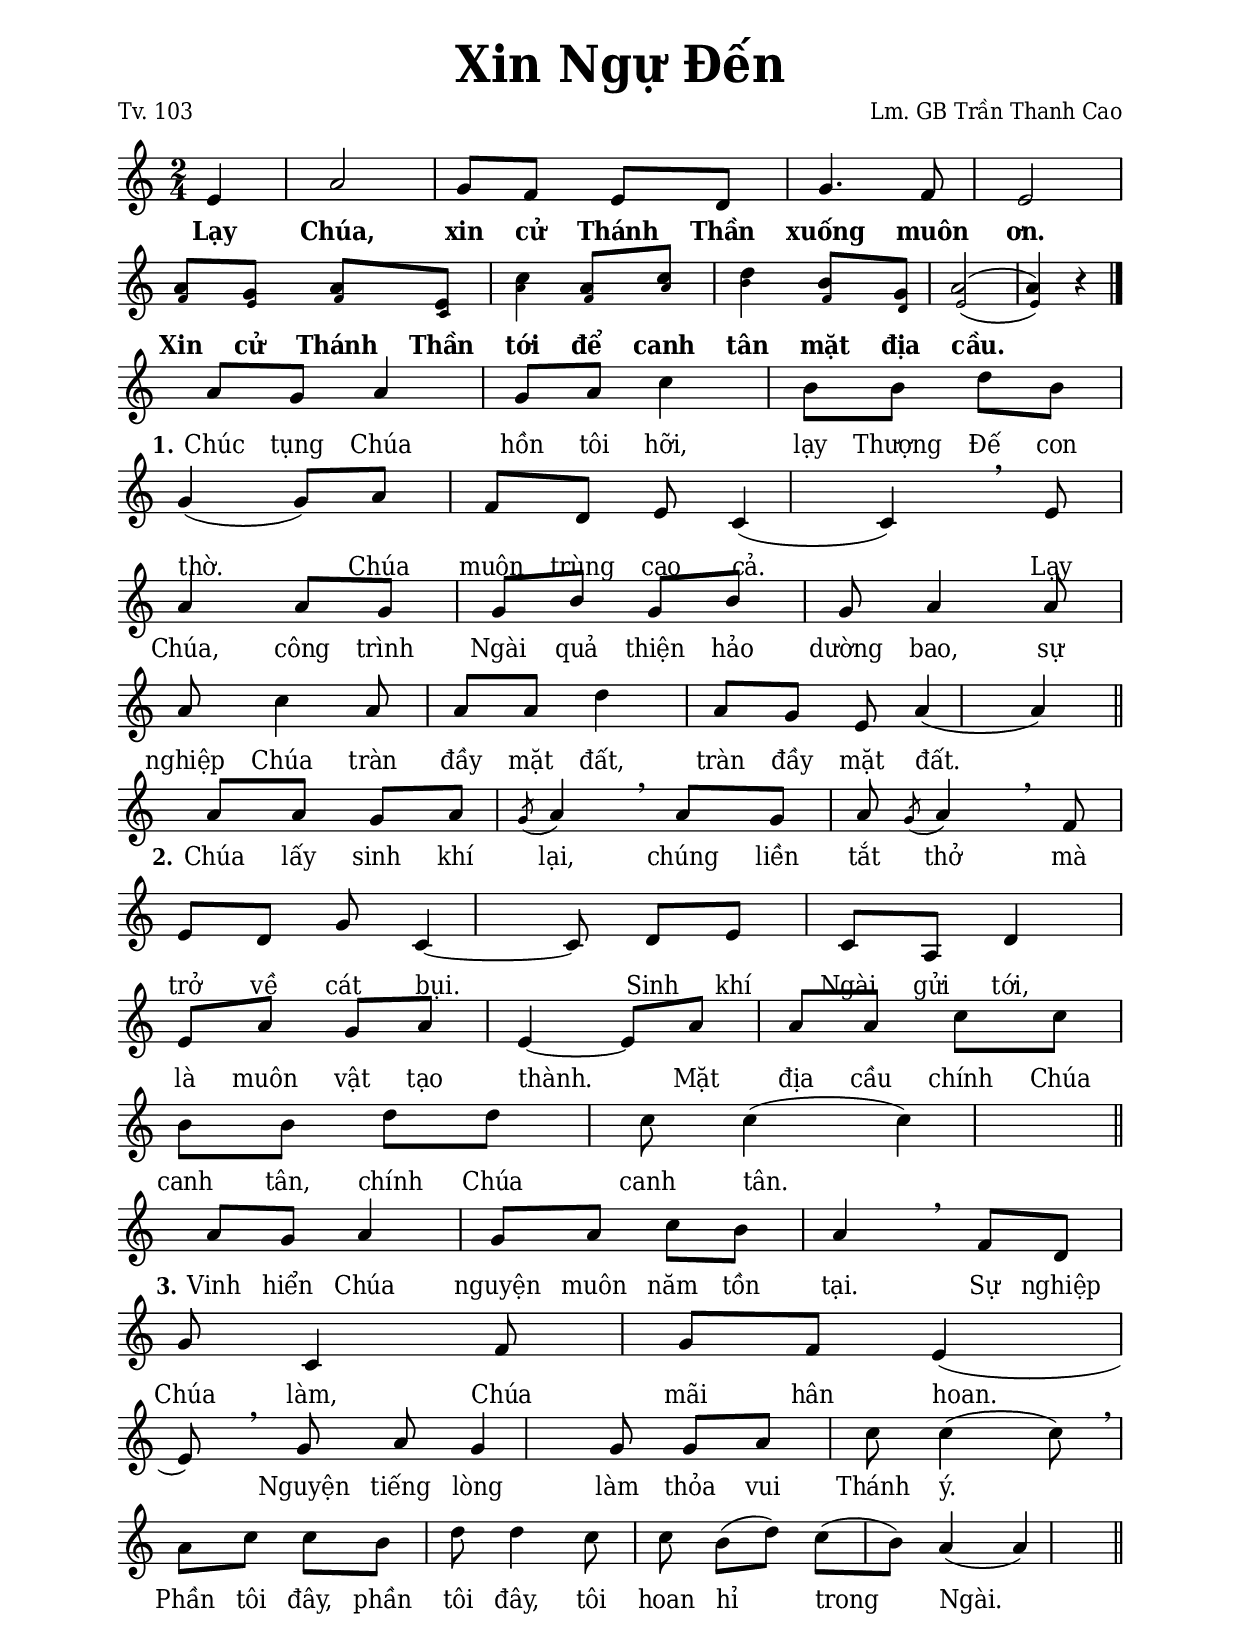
% Cài đặt chung
\version "2.22.1"
\include "english.ly"

\header {
  title = \markup { \fontsize #3 "Xin Ngự Đến" }
  poet = "Tv. 103"
  composer = "Lm. GB Trần Thanh Cao"
  arranger = " "
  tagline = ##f
}

% Nhạc điệp khúc
nhacDiepKhucSop = \relative c' {
  \partial 4 e4 |
  a2 |
  g8 f e d |
  g4. f8 |
  e2 |
  a8 g a e |
  c'4 a8 c |
  d4 b8 g | a2 ^( |
  a4) r \bar "|."
}

nhacDiepKhucBas = \relative c' {
  \skip 4
  \skip 2
  \skip 2
  \skip 2
  \skip 2
  f8 e f c |
  a'4 f8 a |
  b4 f8 d |
  e2 _( |
  e4) r
}

% Nhạc phiên khúc
nhacPhienKhucMot = \relative c'' {
  a8 g a4 g8 a c4
  b8 b d b g4 (g8)
  a f d e c4 (c) \breathe
  e8 a4 a8 g g b g b g a4 a8 a c4 a8 a a d4
  a8 g e a4 (a) \bar "||"
}

nhacPhienKhucHai = \relative c'' {
  a8 a g a \acciaccatura g8 a4 \breathe
  a8 g a \acciaccatura g8 a4 \breathe
  f8 e d g c,4 ~ c8 d e c a d4
  e8 a g a e4 ~ e8
  a a a c c b b d d c c4 (c) \bar "||"
}

nhacPhienKhucBa = \relative c'' {
  a8 g a4 g8 a c b a4 \breathe
  f8 d g c,4 f8 g f e4 (e8) \breathe
  g a g4 g8 g a c c4 (c8) \breathe \break
  a c c b d d4 c8 c b ([d]) c ([b]) a4 (a) \bar "||"
}

% Lời điệp khúc
loiDiepKhuc = \lyricmode {
  Lạy Chúa, xin cử Thánh Thần xuống muôn ơn.
  Xin cử Thánh Thần tới để canh tân mặt địa cầu.
}

% Lời phiên khúc
loiPhienKhucMot = \lyricmode {
  \set stanza = #"1."
  Chúc tụng Chúa hồn tôi hỡi,
  lạy Thượng Đế con thờ.
  Chúa muôn trùng cao cả.
  Lạy Chúa, công trình Ngài quả thiện hảo dường bao,
  sự nghiệp Chúa tràn đầy mặt đất, tràn đầy mặt đất.
}

loiPhienKhucHai = \lyricmode {
  \set stanza = #"2."
  Chúa lấy sinh khí lại, chúng liền tắt thở mà trở về cát bụi.
  Sinh khí Ngài gửi tới, là muôn vật tạo thành.
  Mặt địa cầu chính Chúa canh tân,
  chính Chúa canh tân.
}

loiPhienKhucBa = \lyricmode {
  \set stanza = #"3."
  Vinh hiển Chúa nguyện muôn năm tồn tại.
  Sự nghiệp Chúa làm, Chúa mãi hân hoan.
  Nguyện tiếng lòng làm thỏa vui Thánh ý.
  Phần tôi đây, phần tôi đây, tôi hoan hỉ trong Ngài.
}


% Dàn trang
\paper {
  #(set-paper-size "a4")
  top-margin = 20\mm
  bottom-margin = 10\mm
  left-margin = 20\mm
  right-margin = 20\mm
  indent = #0
  #(define fonts
    (make-pango-font-tree
      "Deja Vu Serif Condensed"
      "Deja Vu Serif Condensed"
      "Deja Vu Serif Condensed"
      (/ 20 20)))
  page-count = #1
  system-system-spacing = #'((basic-distance . 12)
                             (minimum-distance . 12)
                             (padding . 1))
  score-system-spacing = #'((basic-distance . 12)
                             (minimum-distance . 12)
                             (padding . 1))
}

% Thiết lập tông và nhịp
TongNhip = { \key c \major \time 2/4 }

% Đổi kích thước nốt cho bè phụ
notBePhu =
#(define-music-function (font-size music) (number? ly:music?)
   (for-some-music
     (lambda (m)
       (if (music-is-of-type? m 'rhythmic-event)
           (begin
             (set! (ly:music-property m 'tweaks)
                   (cons `(font-size . ,font-size)
                         (ly:music-property m 'tweaks)))
             #t)
           #f))
     music)
   music)

\score {
  \new ChoirStaff <<
    \new Staff = diepKhuc \with {
        \consists "Merge_rests_engraver"
        %\magnifyStaff #(magstep +1)
        printPartCombineTexts = ##f
      }
      <<
      \new Voice \TongNhip \partCombine 
        \nhacDiepKhucSop
        \notBePhu -3 { \nhacDiepKhucBas }
      \new NullVoice = nhacThamChieu \nhacDiepKhucSop
      \new Lyrics \with {
          \override VerticalAxisGroup.
            nonstaff-relatedstaff-spacing.padding = #1
          \override VerticalAxisGroup.
            nonstaff-unrelatedstaff-spacing.padding = #1
        }
        \lyricsto nhacThamChieu \loiDiepKhuc
      >>
  >>
  \layout {
    \override Lyrics.LyricText.font-series = #'bold
    %\override Lyrics.LyricText.font-size = #+2
    \override Lyrics.LyricSpace.minimum-distance = #3
    \override Score.BarNumber.break-visibility = ##(#f #f #f)
    \override Score.SpacingSpanner.uniform-stretching = ##t
  }
}

\score {
  \new ChoirStaff <<
    \new Staff = phienKhuc \with {
        %\magnifyStaff #(magstep +1)
      }
      <<
      \new Voice = beSop {
        \key c \major \time 2/4 \nhacPhienKhucMot
      }
    >>
    \new Lyrics \with {
          \override VerticalAxisGroup.
            nonstaff-relatedstaff-spacing.padding = #1.2
          \override VerticalAxisGroup.
            nonstaff-unrelatedstaff-spacing.padding = #1
        }
        \lyricsto beSop \loiPhienKhucMot
  >>
  \layout {
    \override Staff.TimeSignature.transparent = ##t
    %\override Lyrics.LyricText.font-size = #+2
    \override Lyrics.LyricSpace.minimum-distance = #2.5
    \override Score.BarNumber.break-visibility = ##(#f #f #f)
    \override Score.SpacingSpanner.uniform-stretching = ##t
    \set Score.barAlways = ##t
    \set Score.defaultBarType = ""
  } 
}

\score {
  \new ChoirStaff <<
    \new Staff = phienKhuc \with {
        %\magnifyStaff #(magstep +1)
      }
      <<
      \new Voice = beSop {
        \key c \major \time 2/4 \nhacPhienKhucHai
      }
    >>
    \new Lyrics \with {
          \override VerticalAxisGroup.
            nonstaff-relatedstaff-spacing.padding = #1
          \override VerticalAxisGroup.
            nonstaff-unrelatedstaff-spacing.padding = #1
        }
        \lyricsto beSop \loiPhienKhucHai
  >>
  \layout {
    \override Staff.TimeSignature.transparent = ##t
    %\override Lyrics.LyricText.font-size = #+2
    \override Lyrics.LyricSpace.minimum-distance = #3.5
    \override Score.BarNumber.break-visibility = ##(#f #f #f)
    \override Score.SpacingSpanner.uniform-stretching = ##t
    \set Score.barAlways = ##t
    \set Score.defaultBarType = ""
  } 
}

\score {
  \new ChoirStaff <<
    \new Staff = phienKhuc \with {
        %\magnifyStaff #(magstep +1)
      }
      <<
      \new Voice = beSop {
        \key c \major \time 2/4 \nhacPhienKhucBa
      }
    >>
    \new Lyrics \with {
          \override VerticalAxisGroup.
            nonstaff-relatedstaff-spacing.padding = #1.2
          \override VerticalAxisGroup.
            nonstaff-unrelatedstaff-spacing.padding = #1
        }
        \lyricsto beSop \loiPhienKhucBa
  >>
  \layout {
    \override Staff.TimeSignature.transparent = ##t
    %\override Lyrics.LyricText.font-size = #+2
    \override Lyrics.LyricSpace.minimum-distance = #2
    \override Score.BarNumber.break-visibility = ##(#f #f #f)
    \override Score.SpacingSpanner.uniform-stretching = ##t
    \set Score.barAlways = ##t
    \set Score.defaultBarType = ""
  } 
}
